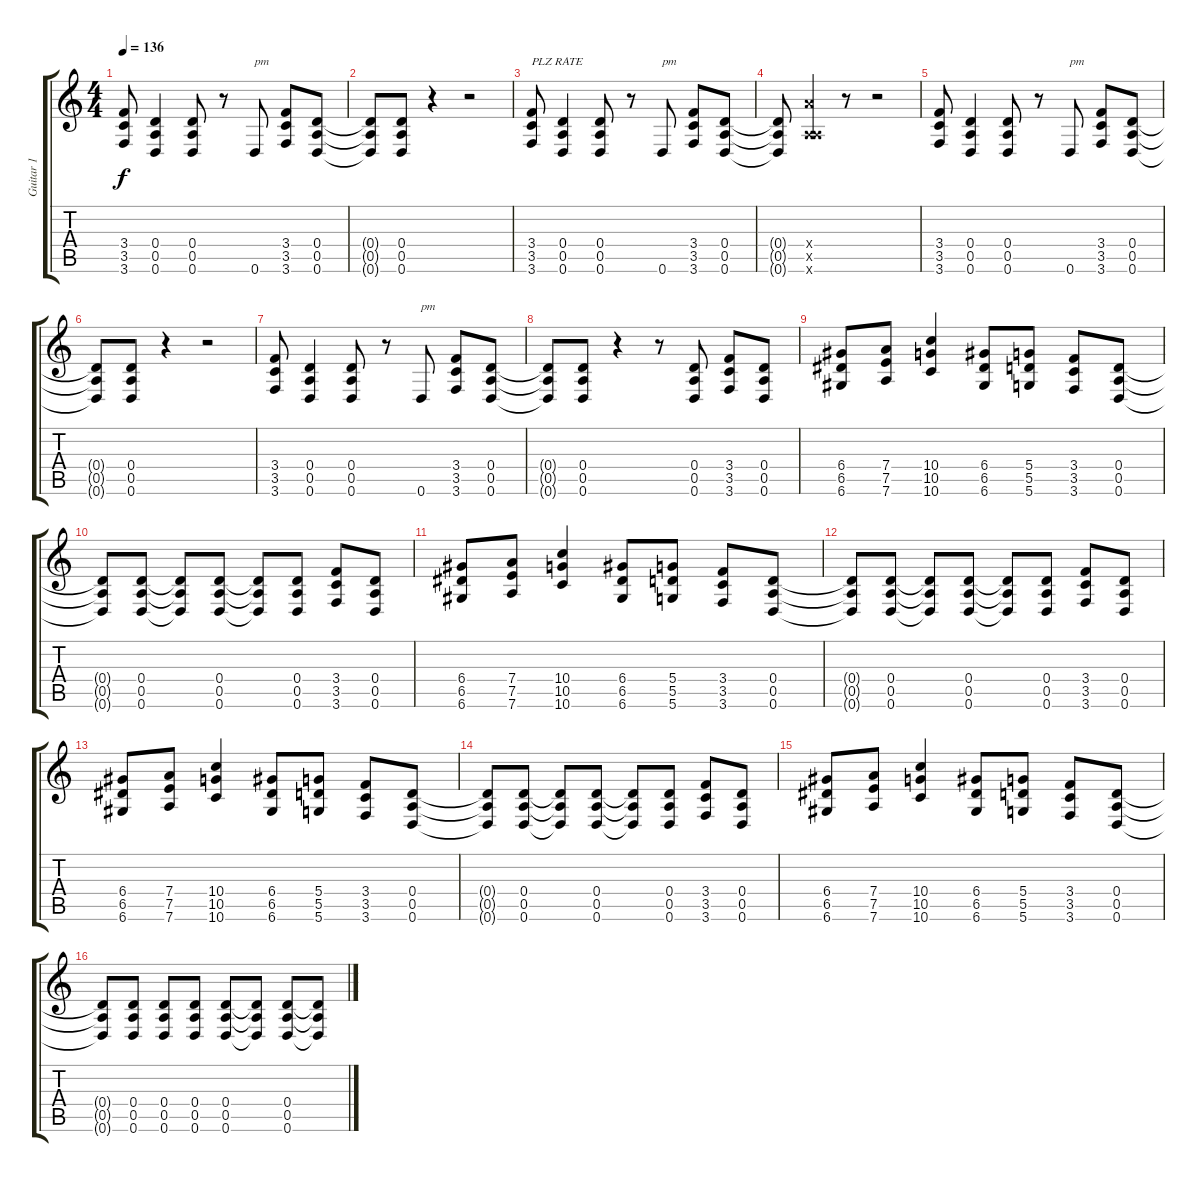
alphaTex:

\track ("Guitar 1" "Guitar 1") {instrument overdrivenguitar}
\staff {score tabs}
\tuning (E4 B3 G3 D3 A2 D2) {hide}
\ts (4 4)
\tempo 136
\clef g2
\ks c
(3.4 3.5 3.6).8{dy f instrument overdrivenguitar} (0.4 0.5 0.6).4 (0.4 0.5 0.6).8 r.8 0.6.8{txt "pm"} (3.4 3.5 3.6).8 (0.4 0.5 0.6).8 |
(0.4{t} 0.5{t} 0.6{t}).8 (0.4 0.5 0.6).8 r.4 r.2 |
(3.4 3.5 3.6).8{txt "PLZ RATE"} (0.4 0.5 0.6).4 (0.4 0.5 0.6).8 r.8 0.6.8{txt "pm"} (3.4 3.5 3.6).8 (0.4 0.5 0.6).8 |
(0.4{t} 0.5{t} 0.6{t}).8 (7.4{x} 0.5{x} 7.6{x}).4 r.8 r.2 |
(3.4 3.5 3.6).8 (0.4 0.5 0.6).4 (0.4 0.5 0.6).8 r.8 0.6.8{txt "pm"} (3.4 3.5 3.6).8 (0.4 0.5 0.6).8 |
(0.4{t} 0.5{t} 0.6{t}).8 (0.4 0.5 0.6).8 r.4 r.2 |
(3.4 3.5 3.6).8 (0.4 0.5 0.6).4 (0.4 0.5 0.6).8 r.8 0.6.8{txt "pm"} (3.4 3.5 3.6).8 (0.4 0.5 0.6).8 |
(0.4{t} 0.5{t} 0.6{t}).8 (0.4 0.5 0.6).8 r.4 r.8 (0.4 0.5 0.6).8 (3.4 3.5 3.6).8 (0.4 0.5 0.6).8 |
(6.4 6.5 6.6).8 (7.4 7.5 7.6).8 (10.4 10.5 10.6).4 (6.4 6.5 6.6).8 (5.4 5.5 5.6).8 (3.4 3.5 3.6).8 (0.4 0.5 0.6).8 |
(0.4{t} 0.5{t} 0.6{t}).8 (0.4 0.5 0.6).8 (0.4{t} 0.5{t} 0.6{t}).8 (0.4 0.5 0.6).8 (0.4{t} 0.5{t} 0.6{t}).8 (0.4 0.5 0.6).8 (3.4 3.5 3.6).8 (0.4 0.5 0.6).8 |
(6.4 6.5 6.6).8 (7.4 7.5 7.6).8 (10.4 10.5 10.6).4 (6.4 6.5 6.6).8 (5.4 5.5 5.6).8 (3.4 3.5 3.6).8 (0.4 0.5 0.6).8 |
(0.4{t} 0.5{t} 0.6{t}).8 (0.4 0.5 0.6).8 (0.4{t} 0.5{t} 0.6{t}).8 (0.4 0.5 0.6).8 (0.4{t} 0.5{t} 0.6{t}).8 (0.4 0.5 0.6).8 (3.4 3.5 3.6).8 (0.4 0.5 0.6).8 |
(6.4 6.5 6.6).8 (7.4 7.5 7.6).8 (10.4 10.5 10.6).4 (6.4 6.5 6.6).8 (5.4 5.5 5.6).8 (3.4 3.5 3.6).8 (0.4 0.5 0.6).8 |
(0.4{t} 0.5{t} 0.6{t}).8 (0.4 0.5 0.6).8 (0.4{t} 0.5{t} 0.6{t}).8 (0.4 0.5 0.6).8 (0.4{t} 0.5{t} 0.6{t}).8 (0.4 0.5 0.6).8 (3.4 3.5 3.6).8 (0.4 0.5 0.6).8 |
(6.4 6.5 6.6).8 (7.4 7.5 7.6).8 (10.4 10.5 10.6).4 (6.4 6.5 6.6).8 (5.4 5.5 5.6).8 (3.4 3.5 3.6).8 (0.4 0.5 0.6).8 |
(0.4{t} 0.5{t} 0.6{t}).8 (0.4 0.5 0.6).8 (0.4 0.5 0.6).8 (0.4 0.5 0.6).8 (0.4 0.5 0.6).8 (0.4{t} 0.5{t} 0.6{t}).8 (0.4 0.5 0.6).8 (0.4{t} 0.5{t} 0.6{t}).8
